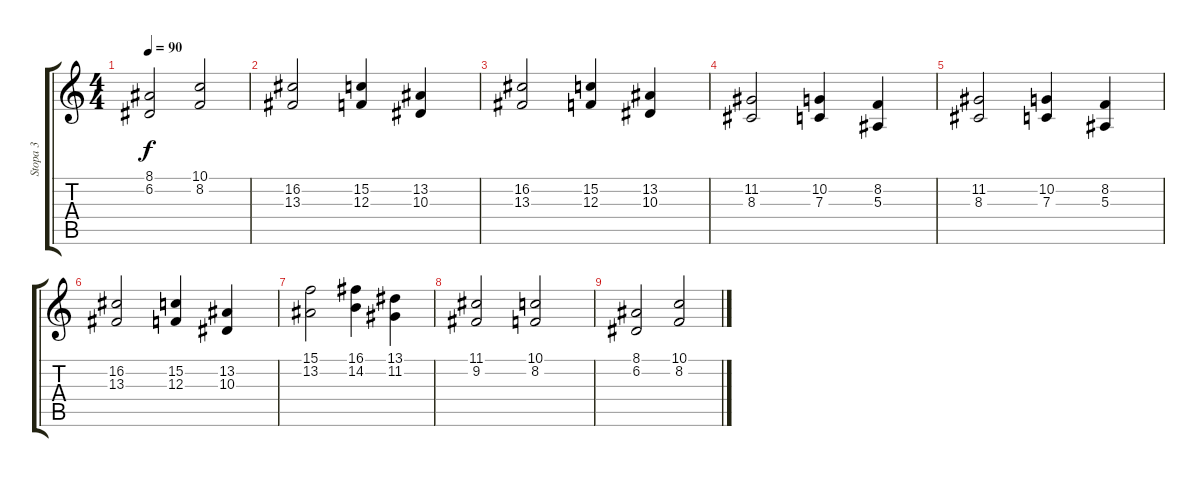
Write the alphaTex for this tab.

\track ("Stopa 3" "Stopa 3") {instrument glockenspiel}
\staff {score tabs}
\tuning (D4 A3 F3 C3 G2 D2) {hide}
\ts (4 4)
\tempo 90
\clef g2
\ks c
(8.1 6.2).2{dy f} (10.1 8.2).2 |
(16.2 13.3).2 (15.2 12.3).4 (13.2 10.3).4 |
(16.2 13.3).2 (15.2 12.3).4 (13.2 10.3).4 |
(11.2 8.3).2 (10.2 7.3).4 (8.2 5.3).4 |
(11.2 8.3).2 (10.2 7.3).4 (8.2 5.3).4 |
(16.2 13.3).2 (15.2 12.3).4 (13.2 10.3).4 |
(15.1 13.2).2 (16.1 14.2).4 (13.1 11.2).4 |
(11.1 9.2).2 (10.1 8.2).2 |
(8.1 6.2).2 (10.1 8.2).2
